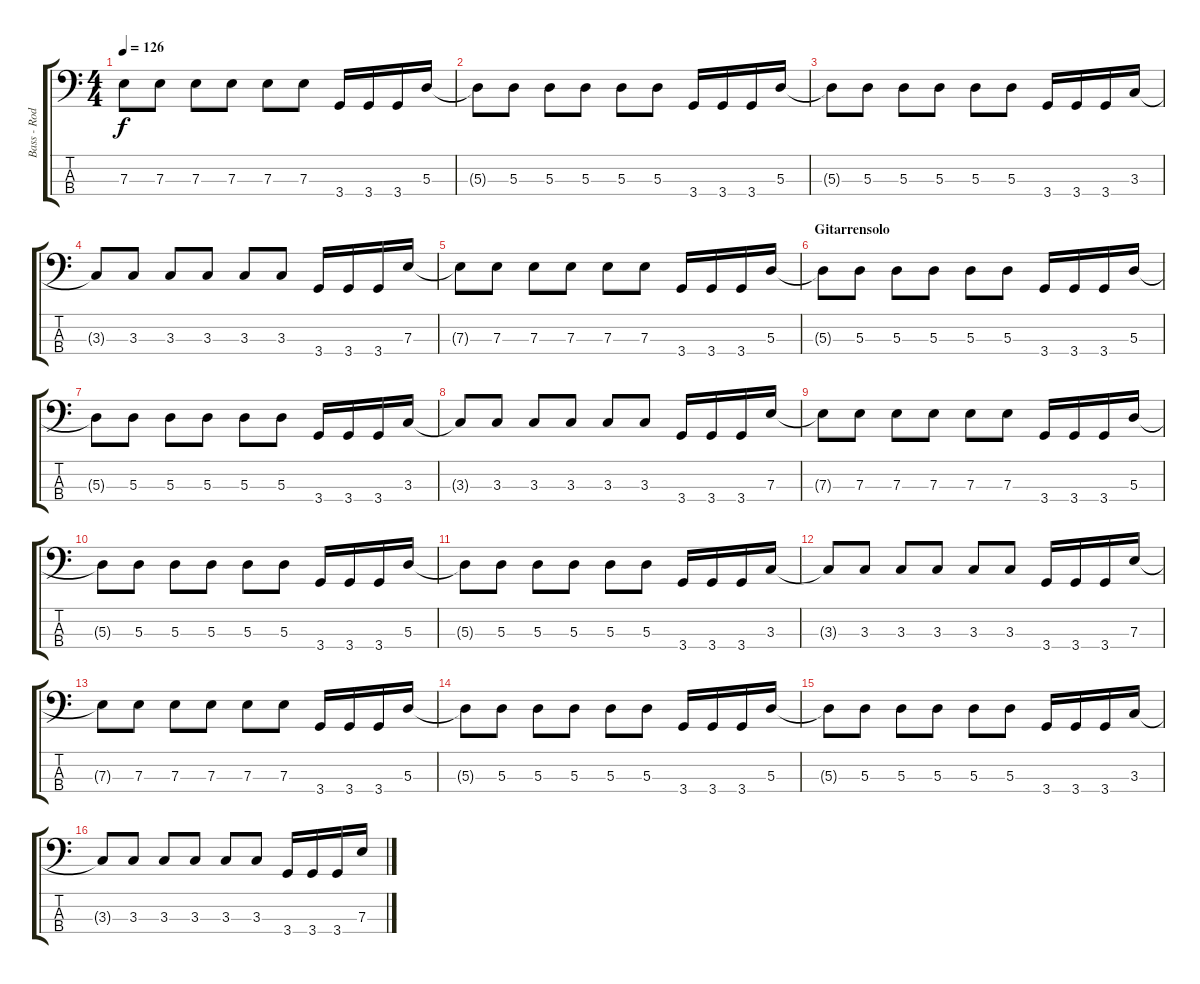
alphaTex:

\track ("Bass - Rod" "Bass - Rod") {instrument electricbasspick}
\staff {score tabs}
\tuning (G2 D2 A1 E1) {hide}
\ts (4 4)
\tempo 126
\clef f4
\ks c
7.3{t}.8{dy f} 7.3.8 7.3.8 7.3.8 7.3.8 7.3.8 3.4.16 3.4.16 3.4.16 5.3.16 |
5.3{t}.8 5.3.8 5.3.8 5.3.8 5.3.8 5.3.8 3.4.16 3.4.16 3.4.16 5.3.16 |
5.3{t}.8 5.3.8 5.3.8 5.3.8 5.3.8 5.3.8 3.4.16 3.4.16 3.4.16 3.3.16 |
3.3{t}.8 3.3.8 3.3.8 3.3.8 3.3.8 3.3.8 3.4.16 3.4.16 3.4.16 7.3.16 |
7.3{t}.8 7.3.8 7.3.8 7.3.8 7.3.8 7.3.8 3.4.16 3.4.16 3.4.16 5.3.16 |
\section ("" "Gitarrensolo")
5.3{t}.8 5.3.8 5.3.8 5.3.8 5.3.8 5.3.8 3.4.16 3.4.16 3.4.16 5.3.16 |
5.3{t}.8 5.3.8 5.3.8 5.3.8 5.3.8 5.3.8 3.4.16 3.4.16 3.4.16 3.3.16 |
3.3{t}.8 3.3.8 3.3.8 3.3.8 3.3.8 3.3.8 3.4.16 3.4.16 3.4.16 7.3.16 |
7.3{t}.8 7.3.8 7.3.8 7.3.8 7.3.8 7.3.8 3.4.16 3.4.16 3.4.16 5.3.16 |
5.3{t}.8 5.3.8 5.3.8 5.3.8 5.3.8 5.3.8 3.4.16 3.4.16 3.4.16 5.3.16 |
5.3{t}.8 5.3.8 5.3.8 5.3.8 5.3.8 5.3.8 3.4.16 3.4.16 3.4.16 3.3.16 |
3.3{t}.8 3.3.8 3.3.8 3.3.8 3.3.8 3.3.8 3.4.16 3.4.16 3.4.16 7.3.16 |
7.3{t}.8 7.3.8 7.3.8 7.3.8 7.3.8 7.3.8 3.4.16 3.4.16 3.4.16 5.3.16 |
5.3{t}.8 5.3.8 5.3.8 5.3.8 5.3.8 5.3.8 3.4.16 3.4.16 3.4.16 5.3.16 |
5.3{t}.8 5.3.8 5.3.8 5.3.8 5.3.8 5.3.8 3.4.16 3.4.16 3.4.16 3.3.16 |
3.3{t}.8 3.3.8 3.3.8 3.3.8 3.3.8 3.3.8 3.4.16 3.4.16 3.4.16 7.3.16
